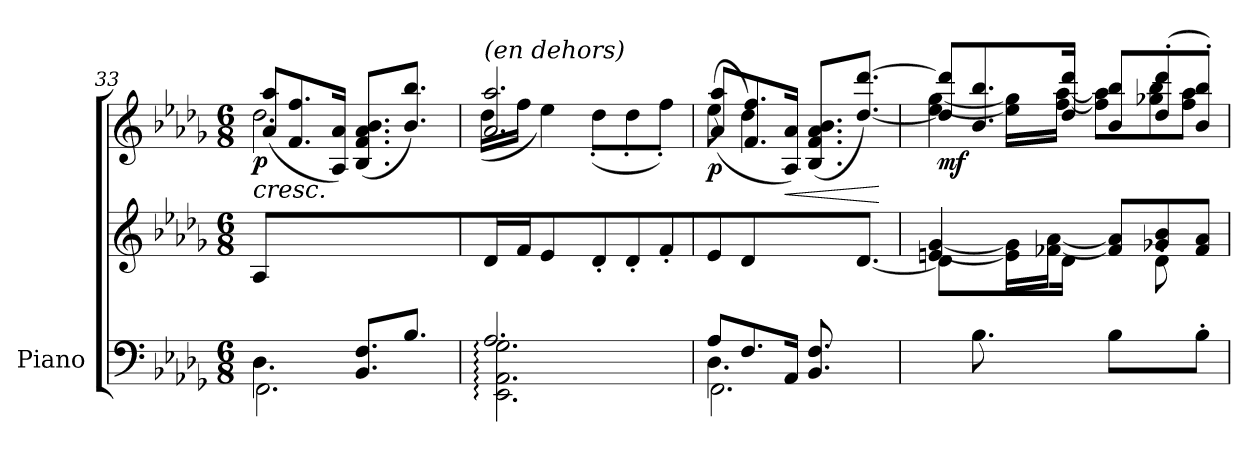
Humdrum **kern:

**kern	**kern	**kern	**dynam
*part1	*part1	*part1	*part1
*staff3	*staff2	*staff1	*staff1/2/3
*I"Piano	*	*	*
*I'Pno.	*	*	*
*clefF4	*clefG2	*clefG2	*
*k[b-e-a-d-g-]	*k[b-e-a-d-g-]	*k[b-e-a-d-g-]	*
*M6/8	*M6/8	*M6/8	*
=33	=33	=33	=33
*^	*^	*	*
*	*^	*	*	*	*
!	!	!	!	!	!LO:TX:i:t=En animant	!
!	!	!	!	!	!	!LO:HP:b
*	*	*	*	*	*^	*
!	!	!	!	!	!	!	!LO:DY:n=1:b
4.D-\	8ryy	2.FF:\	8A-/L	2.ryy	2.dd-\	(<8a-/ 8aa-/L	< p
.	8.F/	.	2ryy	.	.	8.f/ 8.ff/	.
.	16AA-/Jk	.	.	.	.	16A-/ 16a-/Jk)	.
8.BB-/ 8.F/L	4.ryy	.	.	.	.	(<8.B-/ 8.f/ 8.a-/ 8.b-/L	.
8.B-/J	.	.	.	.	.	8.b-/ 8.bb-/J)	.
.	.	.	8ryy	.	.	.	.
*	*v	*v	*	*	*	*	*
*	*	*v	*v	*	*	*
=34	=34	=34	=34	=34	=34
!	!	!	!LO:TX:i:t=(en dehors)	!	!
2.A-/	2.EE-\: 2.AA-\: 2.G-\:	16d-/LL	2.a-/ 2.aa-/	(<16dd-\LL	.
.	.	16f/JJ	.	16ff\JJ	.
.	.	4e-/	.	4ee-\)	.
.	.	8d-'/L	.	(<8dd-'\L	.
.	.	8d-'/	.	8dd-'\	.
.	.	8f'/J	.	8ff'\J)	.
=35	=35	=35	=35	=35	=35
*^	*^	*	*	*	*
!	!	!	!	!	!	!	!LO:DY:b
4.D-\	8A-/L	4.ryy	2.FF\	8e-/	(>8ee-\	(<8a-/ 8aa-/L	p
.	8.F/	.	.	4d-/	4dd-\)	8.f/ 8.ff/	.
!	!	!	!	!	!	!	!LO:HP:b
.	16AA-/Jk	.	.	.	.	16A-/ 16a-/Jk)	<
4.ryy	4.ryy	8.BB-/ 8.F/L	.	8.ryy	4.ryy	(<8.B-/ 8.f/ 8.a-/ 8.b-/L	.
.	.	8.ryy	.	[8.d-/J	.	[8.dd-/ [8.ddd-/J)	.
*v	*v	*v	*v	*	*v	*v	*
.	.	.	[
!!LO:LB:g=z
=36	=36	=36	=36
*^	*^	*^	*
*	*	*	*^	*	*	*
!	!	!	!	!	!	!	!LO:DY:b
8ryy	4.ryy	8d-\L]	[4en/ [4g-/	2ryy	8dd-/] 8ddd-/]L	[4ee-\ [4gg-\	mf
8.B-\	.	8.ryy	.	.	8.b-/ 8.bb-/	.	.
.	.	.	16e\] 16g-\]LL	.	.	16ee-\] 16gg-\]LL	.
4..ryy	.	16d-\Jk	[16f-X\ [16a-\JJ	.	16dd-/ 16ddd-/Jk	[16ff\ [16aa-\JJ	.
.	8B-\L	8f-/] 8a-/]L	4.ryy	.	8b-/ 8bb-/L	8ff\] 8aa-\]L	[
.	8ryy	8g-X/ 8b-/	.	8d-'<\	(>8dd-/' 8ddd-/'	8gg-X\ 8bb-\	.
.	8B-'<\J	8f-/ 8a-/J	.	8ryy	8b-/' 8bb-/'J)	8ff\ 8aa-\J	.
*v	*v	*	*	*	*	*	*
*	*v	*v	*v	*	*	*
*	*	*v	*v	*
=	=	=	=
*-	*-	*-	*-
